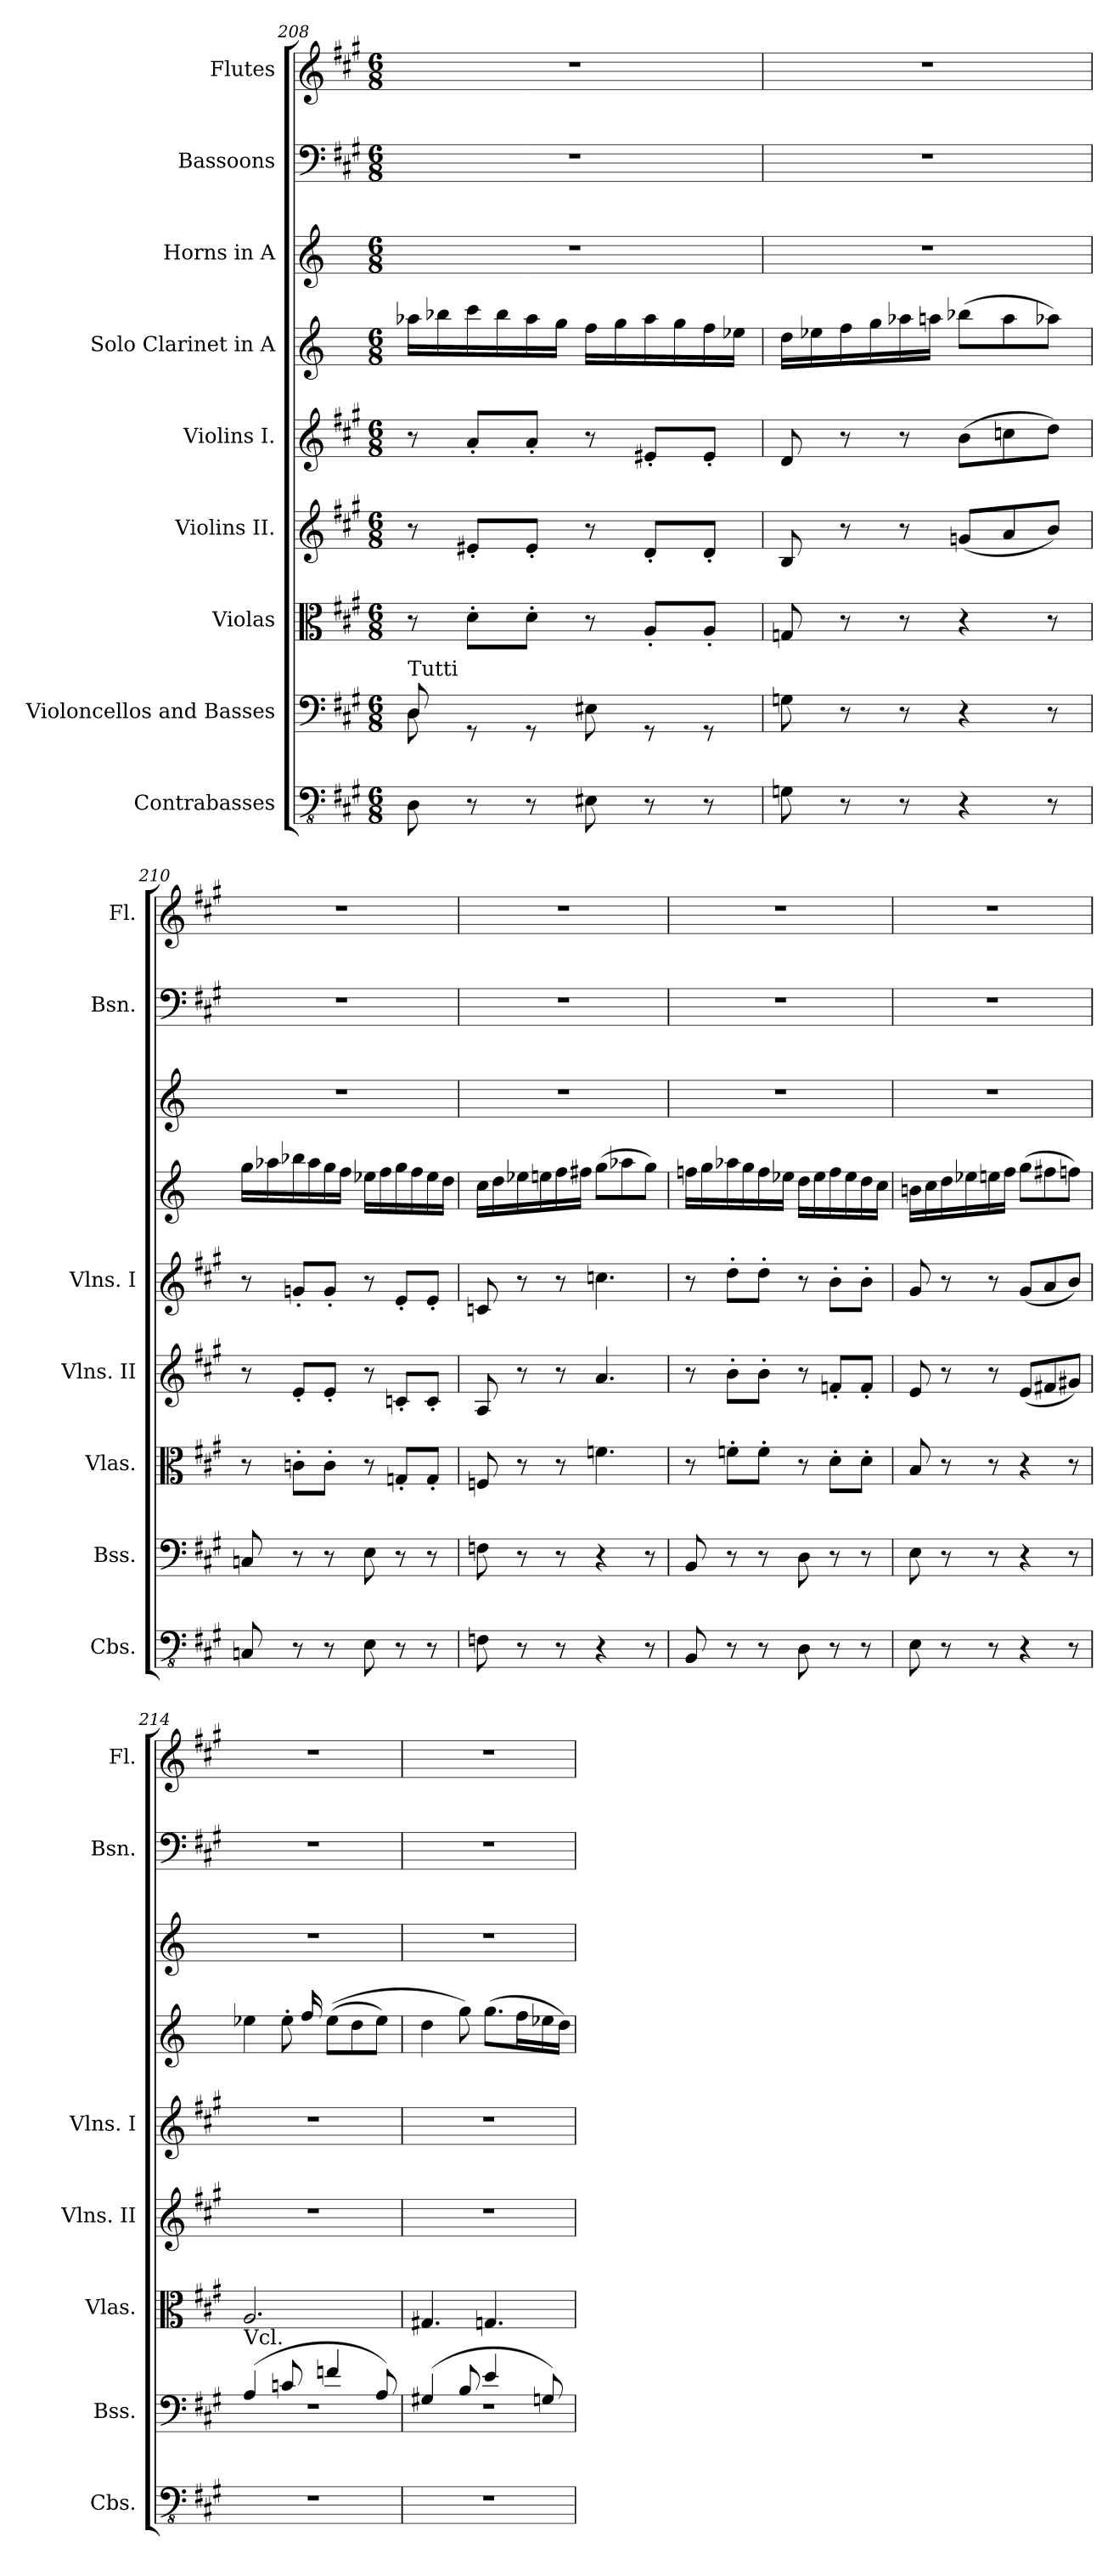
**kern	**kern	**kern	**kern	**kern	**kern	**kern	**kern	**kern
*part9	*part8	*part7	*part6	*part5	*part4	*part3	*part2	*part1
*staff9	*staff8	*staff7	*staff6	*staff5	*staff4	*staff3	*staff2	*staff1
*I"Contrabasses	*I"Violoncellos and Basses	*I"Violas	*I"Violins II.	*I"Violins I.	*I"Solo Clarinet in A	*I"Horns in A	*I"Bassoons	*I"Flutes
*I'Cbs.	*I'Bss.	*I'Vlas.	*I'Vlns. II	*I'Vlns. I	*	*	*I'Bsn.	*I'Fl.
*clefFv4	*clefF4	*clefC3	*clefG2	*clefG2	*clefG2	*clefG2	*clefF4	*clefG2
*	*	*	*	*	*ITrd2c3	*ITrd2c3	*	*
*k[f#c#g#]	*k[f#c#g#]	*k[f#c#g#]	*k[f#c#g#]	*k[f#c#g#]	*k[f#c#g#]	*k[f#c#g#]	*k[f#c#g#]	*k[f#c#g#]
*M6/8	*M6/8	*M6/8	*M6/8	*M6/8	*M6/8	*M6/8	*M6/8	*M6/8
=208	=208	=208	=208	=208	=208	=208	=208	=208
*	*^	*	*	*	*	*	*	*
!	!LO:TX:a:t=Tutti	!	!	!	!	!	!	!	!
8DD\	8D/	8D\	8r	8r	8r	16ffn\LL	2.r	2.r	2.r
.	.	.	.	.	.	16ggn\	.	.	.
8r	8rGG	2ryy	8d'\L	8e#X'/L	8a'/L	16aa\	.	.	.
.	.	.	.	.	.	16gg\	.	.	.
8r	8rGG	.	8d'\J	8e#'/J	8a'/J	16ff\	.	.	.
.	.	.	.	.	.	16ee\JJ	.	.	.
8EE#X\	8E#X\	.	8r	8r	8r	16dd\LL	.	.	.
.	.	.	.	.	.	16ee\	.	.	.
8r	8rGG	.	8A'/L	8d'/L	8e#X'/L	16ff\	.	.	.
.	.	.	.	.	.	16ee\	.	.	.
8r	8rGG	8ryy	8A'/J	8d'/J	8e#'/J	16dd\	.	.	.
.	.	.	.	.	.	16ccn\JJ	.	.	.
*	*v	*v	*	*	*	*	*	*	*
!!LO:LB:g=z
=209	=209	=209	=209	=209	=209	=209	=209	=209
8GGn\	8Gn\	8Gn/	8B/	8d/	16b\LL	2.r	2.r	2.r
.	.	.	.	.	16ccn\	.	.	.
8r	8r	8r	8r	8r	16dd\	.	.	.
.	.	.	.	.	16ee\	.	.	.
8r	8r	8r	8r	8r	16ffn\	.	.	.
.	.	.	.	.	16ff#X\JJ	.	.	.
4r	4r	4r	(<8gn/L	(>8b\L	(>8ggn\L	.	.	.
.	.	.	8a/	8ccn\	8ff#\	.	.	.
8r	8r	8r	8b/J)	8dd\J)	8ffn\J)	.	.	.
=210	=210	=210	=210	=210	=210	=210	=210	=210
8CCn/	8Cn/	8r	8r	8r	16ee\LL	2.r	2.r	2.r
.	.	.	.	.	16ffn\	.	.	.
8r	8r	8cn'\L	8e'/L	8gn'/L	16ggn\	.	.	.
.	.	.	.	.	16ff\	.	.	.
8r	8r	8c'\J	8e'/J	8g'/J	16ee\	.	.	.
.	.	.	.	.	16dd\JJ	.	.	.
8EE\	8E\	8r	8r	8r	16ccn\LL	.	.	.
.	.	.	.	.	16dd\	.	.	.
8r	8r	8Gn'/L	8cn'/L	8e'/L	16ee\	.	.	.
.	.	.	.	.	16dd\	.	.	.
8r	8r	8G'/J	8c'/J	8e'/J	16cc\	.	.	.
.	.	.	.	.	16b\JJ	.	.	.
=211	=211	=211	=211	=211	=211	=211	=211	=211
8FFn\	8Fn\	8Fn/	8A/	8cn/	16a\LL	2.r	2.r	2.r
.	.	.	.	.	16b\	.	.	.
8r	8r	8r	8r	8r	16ccn\	.	.	.
.	.	.	.	.	16cc#X\	.	.	.
8r	8r	8r	8r	8r	16dd\	.	.	.
.	.	.	.	.	16dd#X\JJ	.	.	.
4r	4r	4.fn\	4.a/	4.ccn\	(>8ee\L	.	.	.
.	.	.	.	.	8ffn\	.	.	.
8r	8r	.	.	.	8ee\J)	.	.	.
=212	=212	=212	=212	=212	=212	=212	=212	=212
8BBB/	8BB/	8r	8r	8r	16ddn\LL	2.r	2.r	2.r
.	.	.	.	.	16ee\	.	.	.
8r	8r	8fn'\L	8b'\L	8dd'\L	16ffn\	.	.	.
.	.	.	.	.	16ee\	.	.	.
8r	8r	8f'\J	8b'\J	8dd'\J	16dd\	.	.	.
.	.	.	.	.	16ccn\JJ	.	.	.
8DD\	8D\	8r	8r	8r	16b\LL	.	.	.
.	.	.	.	.	16cc\	.	.	.
8r	8r	8d'\L	8fn'/L	8b'\L	16dd\	.	.	.
.	.	.	.	.	16cc\	.	.	.
8r	8r	8d'\J	8f'/J	8b'\J	16b\	.	.	.
.	.	.	.	.	16a\JJ	.	.	.
=213	=213	=213	=213	=213	=213	=213	=213	=213
8EE\	8E\	8B/	8e/	8g#/	16g#X\LL	2.r	2.r	2.r
.	.	.	.	.	16a\	.	.	.
8r	8r	8r	8r	8r	16b\	.	.	.
.	.	.	.	.	16ccn\	.	.	.
8r	8r	8r	8r	8r	16cc#X\	.	.	.
.	.	.	.	.	16dd\JJ	.	.	.
4r	4r	4r	(<8e/L	(<8g#/L	(>8ee\L	.	.	.
.	.	.	8f#X/	8a/	8dd#X\	.	.	.
8r	8r	8r	8g#X/J)	8b/J)	8ddn\J)	.	.	.
!!LO:PB:g=z
=214	=214	=214	=214	=214	=214	=214	=214	=214
*	*^	*	*	*	*^	*	*	*
!	!LO:TX:a:t=Vcl.	!	!	!	!	!	!	!	!	!
2.r	(>4A/	2.rF	2.A/	2.r	2.r	4ccn\	4ryy	2.r	2.r	2.r
*	*	*	*	*	*	*	*Xtuplet	*	*	*
.	8cn/	.	.	.	.	8cc'\	12ryy	.	.	.
.	.	.	.	.	.	.	(>24dd!/	.	.	.
.	4fn/	.	.	.	.	((>8cc\L	4.ryy	.	.	.
.	.	.	.	.	.	8b\	.	.	.	.
.	8A/)	.	.	.	.	8cc\J)	.	.	.	.
*	*	*	*	*	*	*v	*v	*	*	*
=215	=215	=215	=215	=215	=215	=215	=215	=215	=215
2.r	(>4G#X/	2.rF	4.G#X/	2.r	2.r	4b\	2.r	2.r	2.r
.	8B/	.	.	.	.	8ee\)	.	.	.
.	4e/	.	4.Gn/	.	.	(>8.ee\L	.	.	.
.	.	.	.	.	.	16dd\L	.	.	.
.	8Gn/)	.	.	.	.	16ccn\	.	.	.
.	.	.	.	.	.	16b\JJ)	.	.	.
*	*v	*v	*	*	*	*	*	*	*
=	=	=	=	=	=	=	=	=
*-	*-	*-	*-	*-	*-	*-	*-	*-
